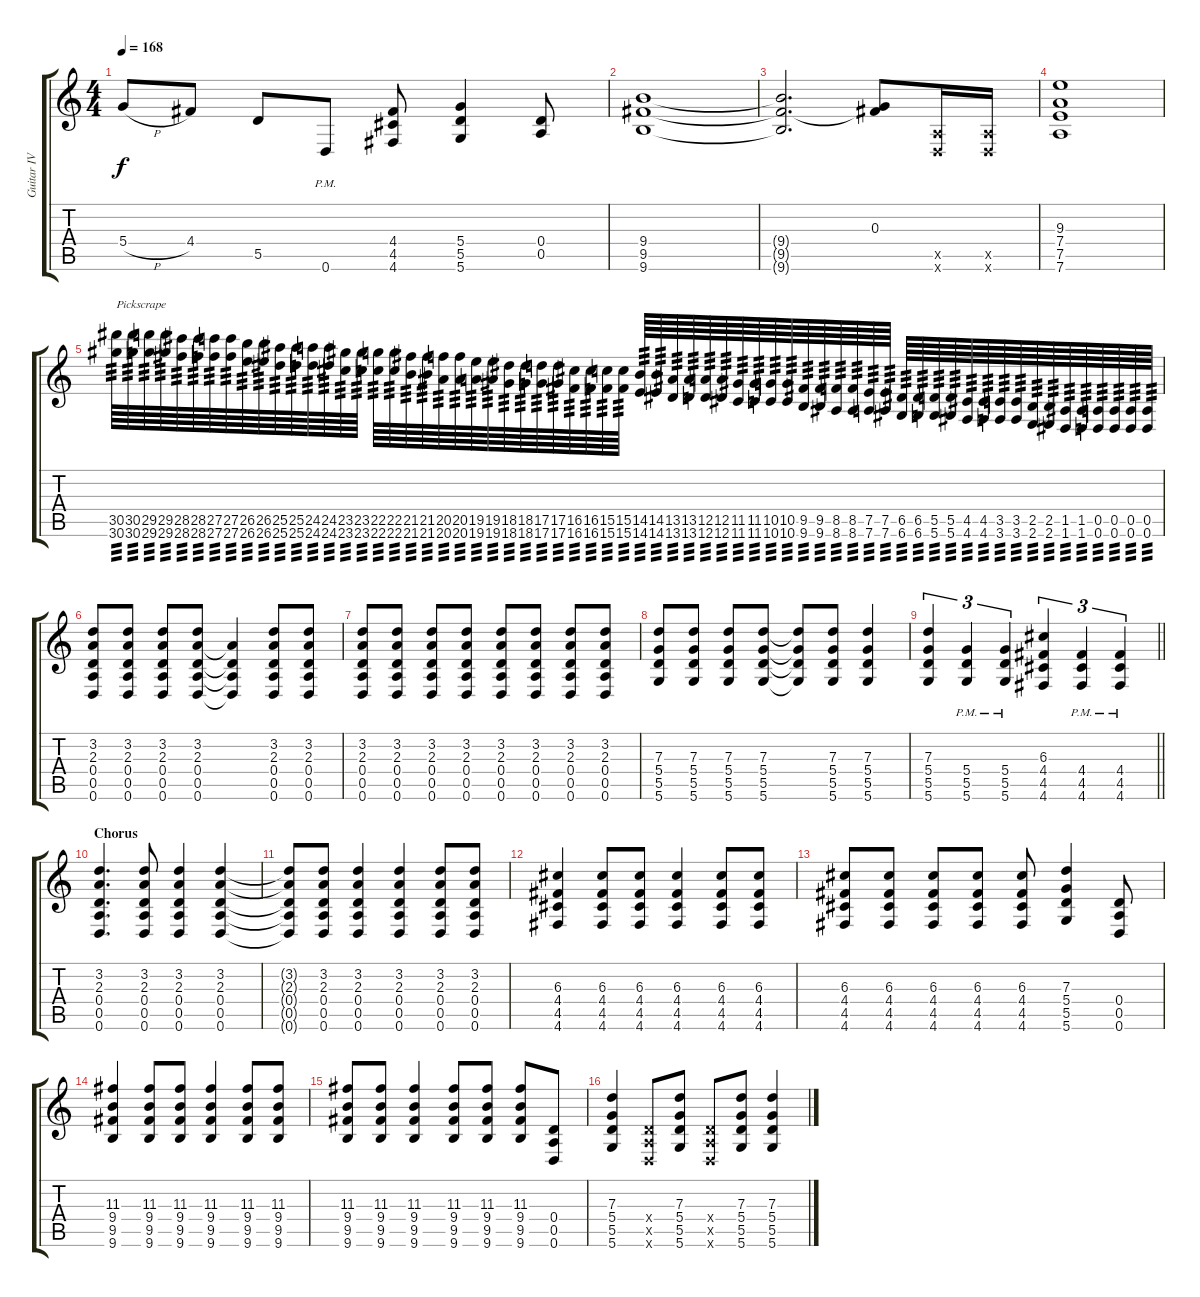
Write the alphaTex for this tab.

\track ("Guitar IV" "Guitar IV") {instrument overdrivenguitar}
\staff {score tabs}
\tuning (E4 B3 G3 D3 A2 D2) {hide}
\ts (4 4)
\tempo 168
\clef g2
\ks c
5.4{h}.8{dy f} 4.4.8 5.5.8 0.6{pm}.8 (4.4 4.5 4.6).8 (5.4 5.5 5.6).4 (0.4 0.5).8 |
(9.4 9.5 9.6).1 |
(9.4{t} 9.5{t} 9.6{t}).2{d} (0.3 9.5{t}).8 (0.5{x} 0.6{x}).16 (0.5{x} 0.6{x}).16 |
(9.3 7.4 7.5 7.6).1 |
(30.5 30.6).64{txt "Pickscrape" tp 3} (30.5 30.6).64{tp 3} (29.5 29.6).64{tp 3} (29.5 29.6).64{tp 3} (28.5 28.6).64{tp 3} (28.5 28.6).64{tp 3} (27.5 27.6).64{tp 3} (27.5 27.6).64{tp 3} (26.5 26.6).64{tp 3} (26.5 26.6).64{tp 3} (25.5 25.6).64{tp 3} (25.5 25.6).64{tp 3} (24.5 24.6).64{tp 3} (24.5 24.6).64{tp 3} (23.5 23.6).64{tp 3} (23.5 23.6).64{tp 3} (22.5 22.6).64{tp 3} (22.5 22.6).64{tp 3} (21.5 21.6).64{tp 3} (21.5 21.6).64{tp 3} (20.5 20.6).64{tp 3} (20.5 20.6).64{tp 3} (19.5 19.6).64{tp 3} (19.5 19.6).64{tp 3} (18.5 18.6).64{tp 3} (18.5 18.6).64{tp 3} (17.5 17.6).64{tp 3} (17.5 17.6).64{tp 3} (16.5 16.6).64{tp 3} (16.5 16.6).64{tp 3} (15.5 15.6).64{tp 3} (15.5 15.6).64{tp 3} (14.5 14.6).64{tp 3} (14.5 14.6).64{tp 3} (13.5 13.6).64{tp 3} (13.5 13.6).64{tp 3} (12.5 12.6).64{tp 3} (12.5 12.6).64{tp 3} (11.5 11.6).64{tp 3} (11.5 11.6).64{tp 3} (10.5 10.6).64{tp 3} (10.5 10.6).64{tp 3} (9.5 9.6).64{tp 3} (9.5 9.6).64{tp 3} (8.5 8.6).64{tp 3} (8.5 8.6).64{tp 3} (7.5 7.6).64{tp 3} (7.5 7.6).64{tp 3} (6.5 6.6).64{tp 3} (6.5 6.6).64{tp 3} (5.5 5.6).64{tp 3} (5.5 5.6).64{tp 3} (4.5 4.6).64{tp 3} (4.5 4.6).64{tp 3} (3.5 3.6).64{tp 3} (3.5 3.6).64{tp 3} (2.5 2.6).64{tp 3} (2.5 2.6).64{tp 3} (1.5 1.6).64{tp 3} (1.5 1.6).64{tp 3} (0.5 0.6).64{tp 3} (0.5 0.6).64{tp 3} (0.5 0.6).64{tp 3} (0.5 0.6).64{tp 3} |
(3.2 2.3 0.4 0.5 0.6).8 (3.2 2.3 0.4 0.5 0.6).8 (3.2 2.3 0.4 0.5 0.6).8 (3.2 2.3 0.4 0.5 0.6).8 (2.3{t} 0.4{t} 0.5{t} 0.6{t}).4 (3.2 2.3 0.4 0.5 0.6).8 (3.2 2.3 0.4 0.5 0.6).8 |
(3.2 2.3 0.4 0.5 0.6).8 (3.2 2.3 0.4 0.5 0.6).8 (3.2 2.3 0.4 0.5 0.6).8 (3.2 2.3 0.4 0.5 0.6).8 (3.2 2.3 0.4 0.5 0.6).8 (3.2 2.3 0.4 0.5 0.6).8 (3.2 2.3 0.4 0.5 0.6).8 (3.2 2.3 0.4 0.5 0.6).8 |
(7.3 5.4 5.5 5.6).8 (7.3 5.4 5.5 5.6).8 (7.3 5.4 5.5 5.6).8 (7.3 5.4 5.5 5.6).8 (7.3{t} 5.4{t} 5.5{t} 5.6{t}).8 (7.3 5.4 5.5 5.6).8 (7.3 5.4 5.5 5.6).4 |
\barLineRight lightlight
(7.3 5.4 5.5 5.6).4{tu (3 2)} (5.4{pm} 5.5{pm} 5.6{pm}).4{tu (3 2)} (5.4{pm} 5.5{pm} 5.6{pm}).4{tu (3 2)} (6.3 4.4 4.5 4.6).4{tu (3 2)} (4.4{pm} 4.5{pm} 4.6{pm}).4{tu (3 2)} (4.4{pm} 4.5{pm} 4.6{pm}).4{tu (3 2)} |
\section ("" "Chorus")
(3.2 2.3 0.4 0.5 0.6).4{d} (3.2 2.3 0.4 0.5 0.6).8 (3.2 2.3 0.4 0.5 0.6).4 (3.2 2.3 0.4 0.5 0.6).4 |
(3.2{t} 2.3{t} 0.4{t} 0.5{t} 0.6{t}).8 (3.2 2.3 0.4 0.5 0.6).8 (3.2 2.3 0.4 0.5 0.6).4 (3.2 2.3 0.4 0.5 0.6).4 (3.2 2.3 0.4 0.5 0.6).8 (3.2 2.3 0.4 0.5 0.6).8 |
(6.3 4.4 4.5 4.6).4 (6.3 4.4 4.5 4.6).8 (6.3 4.4 4.5 4.6).8 (6.3 4.4 4.5 4.6).4 (6.3 4.4 4.5 4.6).8 (6.3 4.4 4.5 4.6).8 |
(6.3 4.4 4.5 4.6).8 (6.3 4.4 4.5 4.6).8 (6.3 4.4 4.5 4.6).8 (6.3 4.4 4.5 4.6).8 (6.3 4.4 4.5 4.6).8 (7.3 5.4 5.5 5.6).4 (0.4 0.5 0.6).8 |
(11.3 9.4 9.5 9.6).4 (11.3 9.4 9.5 9.6).8 (11.3 9.4 9.5 9.6).8 (11.3 9.4 9.5 9.6).4 (11.3 9.4 9.5 9.6).8 (11.3 9.4 9.5 9.6).8 |
(11.3 9.4 9.5 9.6).8 (11.3 9.4 9.5 9.6).8 (11.3 9.4 9.5 9.6).4 (11.3 9.4 9.5 9.6).8 (11.3 9.4 9.5 9.6).8 (11.3 9.4 9.5 9.6).8 (0.4 0.5 0.6).8 |
(7.3 5.4 5.5 5.6).4 (0.4{x} 0.5{x} 0.6{x}).8 (7.3 5.4 5.5 5.6).8 (0.4{x} 0.5{x} 0.6{x}).8 (7.3 5.4 5.5 5.6).8 (7.3 5.4 5.5 5.6).4
